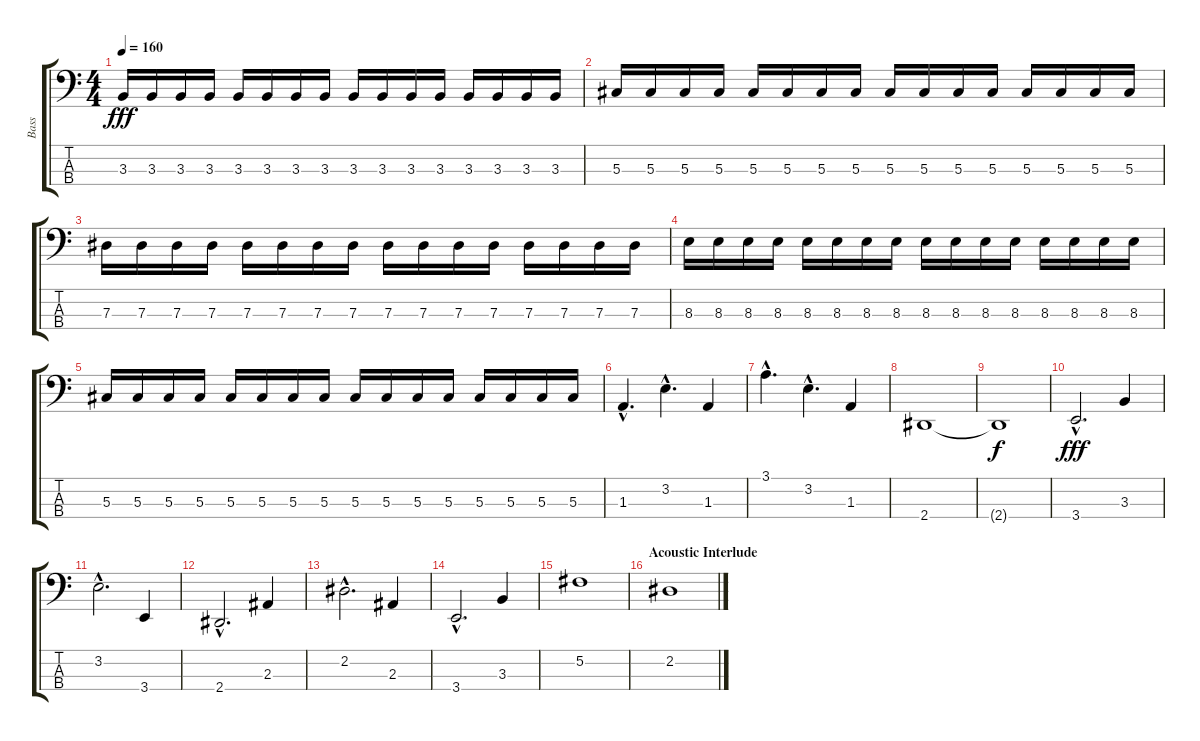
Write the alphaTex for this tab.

\track ("Bass" "Bass") {instrument electricbasspick}
\staff {score tabs}
\tuning (Gb2 Db2 Ab1 Db1) {hide}
\ts (4 4)
\tempo 160
\clef f4
\ks c
3.3.16{dy fff} 3.3.16 3.3.16 3.3.16 3.3.16 3.3.16 3.3.16 3.3.16 3.3.16 3.3.16 3.3.16 3.3.16 3.3.16 3.3.16 3.3.16 3.3.16 |
5.3.16 5.3.16 5.3.16 5.3.16 5.3.16 5.3.16 5.3.16 5.3.16 5.3.16 5.3.16 5.3.16 5.3.16 5.3.16 5.3.16 5.3.16 5.3.16 |
7.3.16 7.3.16 7.3.16 7.3.16 7.3.16 7.3.16 7.3.16 7.3.16 7.3.16 7.3.16 7.3.16 7.3.16 7.3.16 7.3.16 7.3.16 7.3.16 |
8.3.16 8.3.16 8.3.16 8.3.16 8.3.16 8.3.16 8.3.16 8.3.16 8.3.16 8.3.16 8.3.16 8.3.16 8.3.16 8.3.16 8.3.16 8.3.16 |
5.3.16 5.3.16 5.3.16 5.3.16 5.3.16 5.3.16 5.3.16 5.3.16 5.3.16 5.3.16 5.3.16 5.3.16 5.3.16 5.3.16 5.3.16 5.3.16 |
1.3{hac}.4{d} 3.2{hac}.4{d} 1.3.4 |
3.1{hac}.4{d} 3.2{hac}.4{d} 1.3.4 |
2.4.1 |
2.4{t}.1{dy f} |
3.4{hac}.2{d dy fff} 3.3.4 |
3.2{hac}.2{d} 3.4.4 |
2.4{hac}.2{d} 2.3.4 |
2.2{hac}.2{d} 2.3.4 |
3.4{hac}.2{d} 3.3.4 |
5.2.1 |
\section ("" "Acoustic Interlude")
2.2.1
